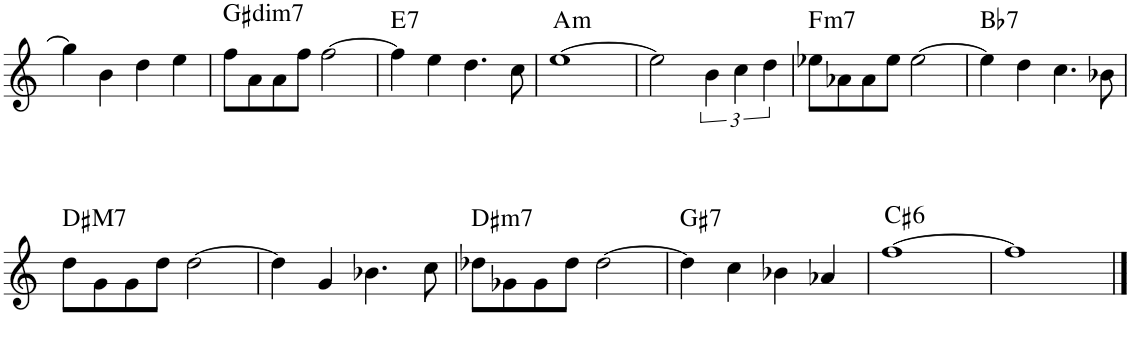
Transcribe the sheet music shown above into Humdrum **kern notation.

**kern	**harte
*part1	*part1
*staff1	*
*I"Piano	*
*I'Pno.	*
!!LO:PB:g=z
*clefG2	*
*k[]	*
*M4/4	*
=39	=39
4gg-\]	.
4b\	.
4dd\	.
4ee\	.
=40	=40
!	!LO:H:kt=dim7
8ff\L	G#:dim7
8a\	.
8a\	.
8ff\J	.
[2ff\	.
=41	=41
!	!LO:H:kt=7
4ff\]	E:7
4ee\	.
4.dd\	.
8cc\	.
=42	=42
!	!LO:H:kt=m
[1ee	A:min
=43	=43
2ee\]	.
6b\	.
6cc\	.
6dd\	.
=44	=44
!	!LO:H:kt=m7
8ee-X\L	F:min7
8a-X\	.
8a-\	.
8ee-\J	.
[2ee-\	.
=45	=45
!	!LO:H:kt=7
4ee-\]	Bb:7
4dd\	.
4.cc\	.
8b-X\	.
!!LO:LB:g=z
=46	=46
!	!LO:H:kt=M7
8dd\L	D#:maj7
8g\	.
8g\	.
8dd\J	.
[2dd\	.
=47	=47
4dd\]	.
4g/	.
4.b-X\	.
8cc\	.
=48	=48
!	!LO:H:kt=m7
8dd-X\L	D#:min7
8g-X\	.
8g-\	.
8dd-\J	.
[2dd-\	.
=49	=49
!	!LO:H:kt=7
4dd-\]	G#:7
4cc\	.
4b-X\	.
4a-X/	.
=50	=50
!	!LO:H:kt=6
[1ff	C#:maj6
=51	=51
1ff]	.
==	==
*-	*-
